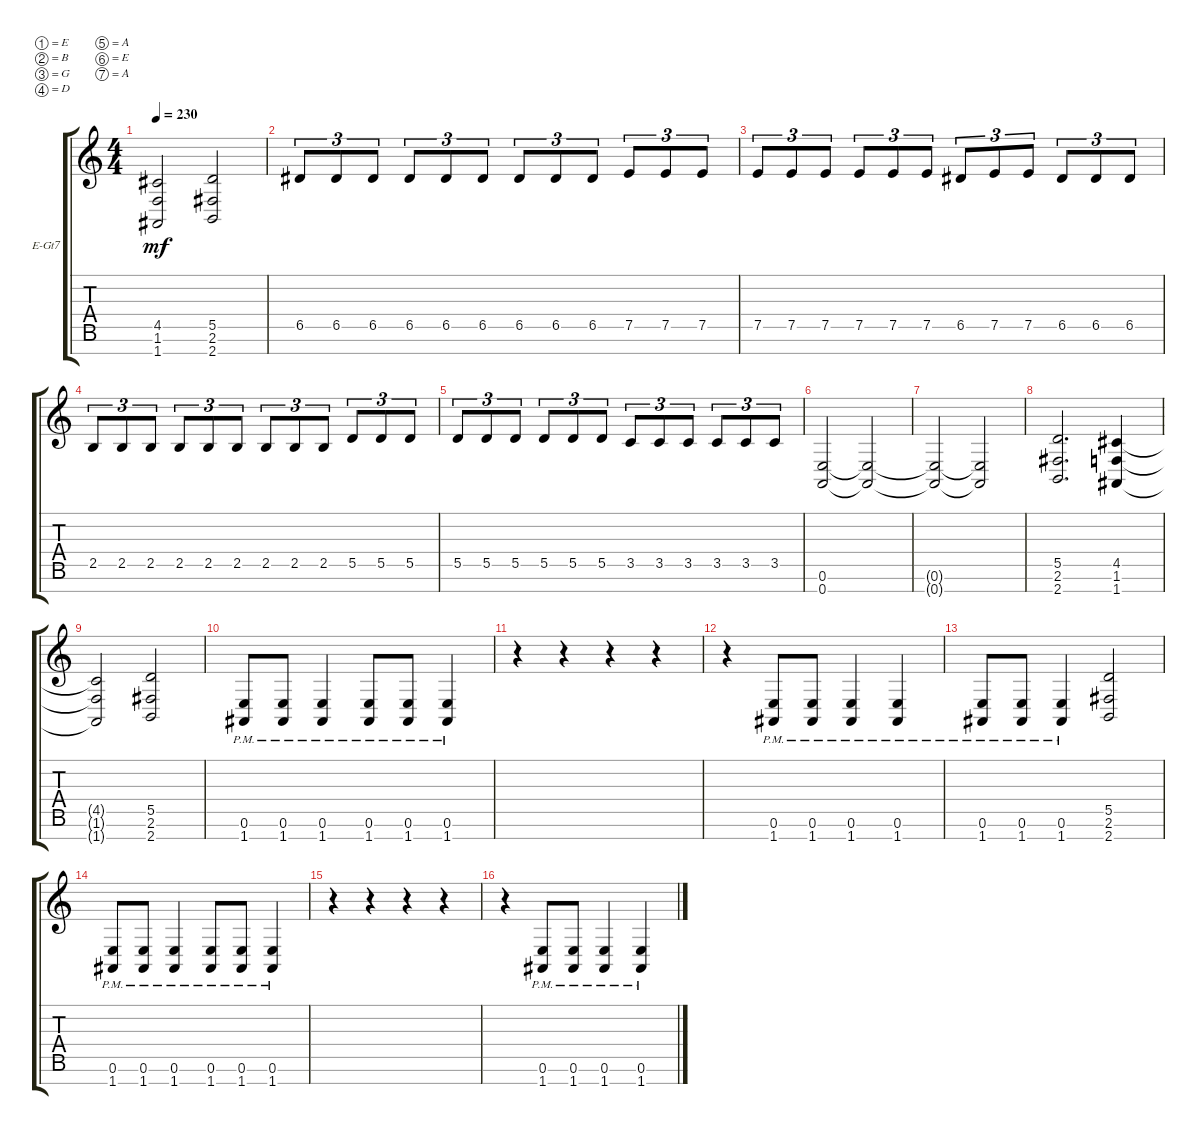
\defaultSystemsLayout 4
\bracketExtendMode groupsimilarinstruments
\firstSystemTrackNameOrientation horizontal
\otherSystemsTrackNameOrientation horizontal
\track ("Electric Guitar" "E-Gt7") {instrument distortionguitar}
\staff {score tabs}
\tuning (E4 B3 G3 D3 A2 E2 A1)
\ts (4 4)
\tempo 230
\clef g2
\ks c
(4.5{t} 1.6{t} 1.7{t}).2{dy mf} (5.5 2.6 2.7).2 |
6.5.8{tu (3 2)} 6.5.8{tu (3 2)} 6.5.8{tu (3 2)} 6.5.8{tu (3 2)} 6.5.8{tu (3 2)} 6.5.8{tu (3 2)} 6.5.8{tu (3 2)} 6.5.8{tu (3 2)} 6.5.8{tu (3 2)} 7.5.8{tu (3 2)} 7.5.8{tu (3 2)} 7.5.8{tu (3 2)} |
7.5.8{tu (3 2)} 7.5.8{tu (3 2)} 7.5.8{tu (3 2)} 7.5.8{tu (3 2)} 7.5.8{tu (3 2)} 7.5.8{tu (3 2)} 6.5.8{tu (3 2)} 7.5.8{tu (3 2)} 7.5.8{tu (3 2)} 6.5.8{tu (3 2)} 6.5.8{tu (3 2)} 6.5.8{tu (3 2)} |
2.5.8{tu (3 2)} 2.5.8{tu (3 2)} 2.5.8{tu (3 2)} 2.5.8{tu (3 2)} 2.5.8{tu (3 2)} 2.5.8{tu (3 2)} 2.5.8{tu (3 2)} 2.5.8{tu (3 2)} 2.5.8{tu (3 2)} 5.5.8{tu (3 2)} 5.5.8{tu (3 2)} 5.5.8{tu (3 2)} |
5.5.8{tu (3 2)} 5.5.8{tu (3 2)} 5.5.8{tu (3 2)} 5.5.8{tu (3 2)} 5.5.8{tu (3 2)} 5.5.8{tu (3 2)} 3.5.8{tu (3 2)} 3.5.8{tu (3 2)} 3.5.8{tu (3 2)} 3.5.8{tu (3 2)} 3.5.8{tu (3 2)} 3.5.8{tu (3 2)} |
(0.7 0.6).2 (0.7{t} 0.6{t}).2 |
(0.7{t} 0.6{t}).2 (0.7{t} 0.6{t}).2 |
(5.5 2.6 2.7).2{d} (4.5 1.6 1.7).4 |
(4.5{t} 1.6{t} 1.7{t}).2 (5.5 2.6 2.7).2 |
(1.7{pm} 0.6{pm}).8 (1.7{pm} 0.6{pm}).8 (1.7{pm} 0.6{pm}).4 (1.7{pm} 0.6{pm}).8 (1.7{pm} 0.6{pm}).8 (1.7{pm} 0.6{pm}).4 |
r.4 r.4 r.4 r.4 |
r.4 (1.7{pm} 0.6{pm}).8 (1.7{pm} 0.6{pm}).8 (1.7{pm} 0.6{pm}).4 (1.7{pm} 0.6{pm}).4 |
(1.7{pm} 0.6{pm}).8 (1.7{pm} 0.6{pm}).8 (1.7{pm} 0.6{pm}).4 (5.5 2.6 2.7).2 |
(1.7{pm} 0.6{pm}).8 (1.7{pm} 0.6{pm}).8 (1.7{pm} 0.6{pm}).4 (1.7{pm} 0.6{pm}).8 (1.7{pm} 0.6{pm}).8 (1.7{pm} 0.6{pm}).4 |
r.4 r.4 r.4 r.4 |
r.4 (1.7{pm} 0.6{pm}).8 (1.7{pm} 0.6{pm}).8 (1.7{pm} 0.6{pm}).4 (1.7{pm} 0.6{pm}).4
